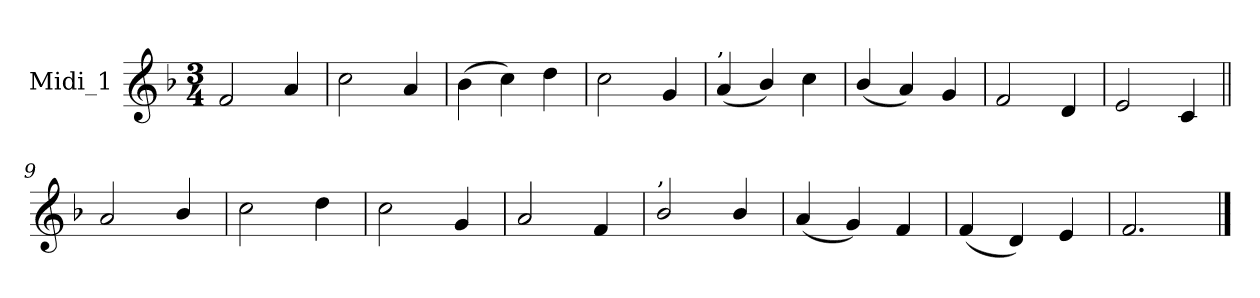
**kern
*part1
*staff1
*I"Midi_1
*clefG2
*k[b-]
*F:
*M3/4
=1
2f
4a
=2
2cc
4a
=3
(>4b-
4cc)
4dd
=4
2cc
4g
=5
!LO:TX:a:t=,
(<4a
4b-/)
4cc
=6
(<4b-/
4a)
4g
=7
2f
4d
=8
2e
4c
!!LO:LB:g=z
=9||
2a
4b-/
=10
2cc
4dd
=11
2cc
4g
=12
2a
4f
=13
!LO:TX:a:t=,
2b-/
4b-/
=14
(<4a
4g)
4f
=15
(<4f
4d)
4e
=16
2.f
==
*-
